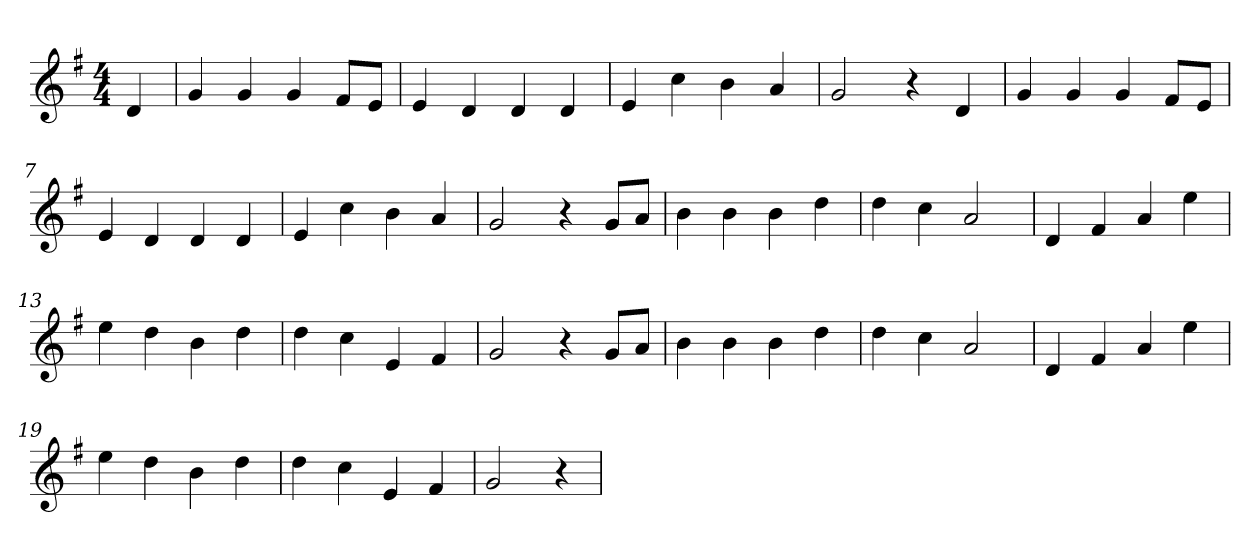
**kern
*part1
*staff1
*clefG2
*k[f#]
*G:
*M4/4
=1
4d/
=2
4g/
4g/
4g/
8f#/L
8e/J
=3
4e/
4d/
4d/
4d/
=4
4e/
4cc\
4b\
4a/
=5
2g/
4r
4d/
=6
4g/
4g/
4g/
8f#/L
8e/J
=7
4e/
4d/
4d/
4d/
=8
4e/
4cc\
4b\
4a/
=9
2g/
4r
8g/L
8a/J
=10
4b\
4b\
4b\
4dd\
!!LO:LB:g=z
=11
4dd\
4cc\
2a/
=12
4d/
4f#/
4a/
4ee\
=13
4ee\
4dd\
4b\
4dd\
=14
4dd\
4cc\
4e/
4f#/
=15
2g/
4r
8g/L
8a/J
=16
4b\
4b\
4b\
4dd\
=17
4dd\
4cc\
2a/
=18
4d/
4f#/
4a/
4ee\
=19
4ee\
4dd\
4b\
4dd\
=20
4dd\
4cc\
4e/
4f#/
=21
2g/
4r
=
*-
